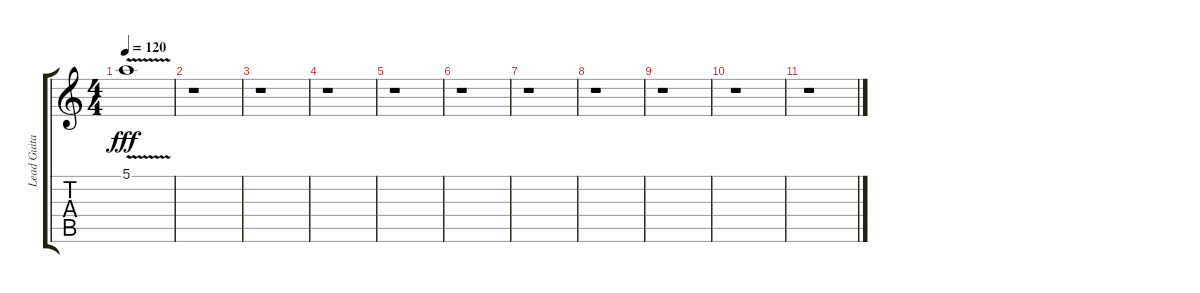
\track ("Lead Guitar" "Lead Guita") {instrument electricguitarmuted}
\staff {score tabs}
\tuning (E4 B3 G3 D3 A2 E2) {hide}
\ts (4 4)
\tempo 120
\clef g2
\ks c
5.1{v}.1{dy fff} |
r.1 |
r.1 |
r.1 |
r.1 |
r.1 |
r.1 |
r.1 |
r.1 |
r.1 |
r.1
